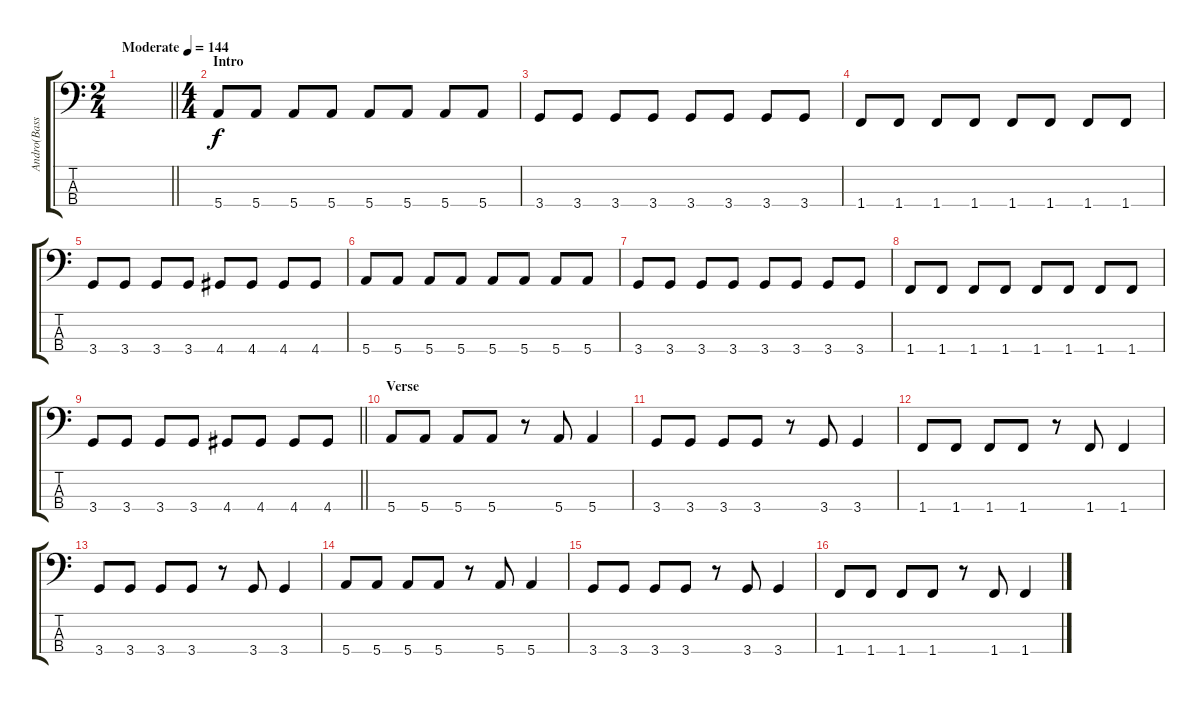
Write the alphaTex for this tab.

\track ("Andro(Bass)" "Andro(Bass") {instrument electricbassfinger}
\staff {score tabs}
\tuning (G2 D2 A1 E1) {hide}
\ts (2 4)
\tempo (144 "Moderate")
\clef f4
\barLineRight lightlight
\ks c
|
\ts (4 4)
\section ("" "Intro")
5.4.8 5.4.8 5.4.8 5.4.8 5.4.8 5.4.8 5.4.8 5.4.8 |
3.4.8 3.4.8 3.4.8 3.4.8 3.4.8 3.4.8 3.4.8 3.4.8 |
1.4.8 1.4.8 1.4.8 1.4.8 1.4.8 1.4.8 1.4.8 1.4.8 |
3.4.8 3.4.8 3.4.8 3.4.8 4.4.8 4.4.8 4.4.8 4.4.8 |
5.4.8 5.4.8 5.4.8 5.4.8 5.4.8 5.4.8 5.4.8 5.4.8 |
3.4.8 3.4.8 3.4.8 3.4.8 3.4.8 3.4.8 3.4.8 3.4.8 |
1.4.8 1.4.8 1.4.8 1.4.8 1.4.8 1.4.8 1.4.8 1.4.8 |
\barLineRight lightlight
3.4.8 3.4.8 3.4.8 3.4.8 4.4.8 4.4.8 4.4.8 4.4.8 |
\section ("" "Verse")
5.4.8 5.4.8 5.4.8 5.4.8 r.8 5.4.8 5.4.4 |
3.4.8 3.4.8 3.4.8 3.4.8 r.8 3.4.8 3.4.4 |
1.4.8 1.4.8 1.4.8 1.4.8 r.8 1.4.8 1.4.4 |
3.4.8 3.4.8 3.4.8 3.4.8 r.8 3.4.8 3.4.4 |
5.4.8 5.4.8 5.4.8 5.4.8 r.8 5.4.8 5.4.4 |
3.4.8 3.4.8 3.4.8 3.4.8 r.8 3.4.8 3.4.4 |
1.4.8 1.4.8 1.4.8 1.4.8 r.8 1.4.8 1.4.4
